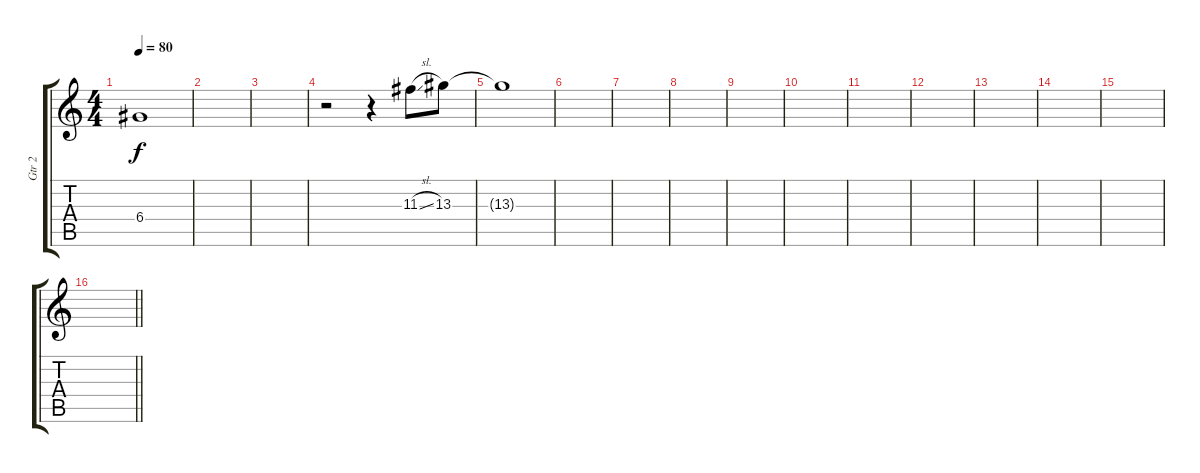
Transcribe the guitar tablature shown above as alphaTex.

\track ("Gtr 2" "Gtr 2") {instrument electricguitarjazz}
\staff {score tabs}
\tuning (E4 B3 G3 D3 A2 E2) {hide}
\ts (4 4)
\tempo 80
\clef g2
\ks c
6.4{t}.1{dy f} |
|
|
r.2 r.4 11.3{sl}.8 13.3.8 |
13.3{t}.1 |
|
|
|
|
|
|
|
|
|
|
\barLineRight lightlight
